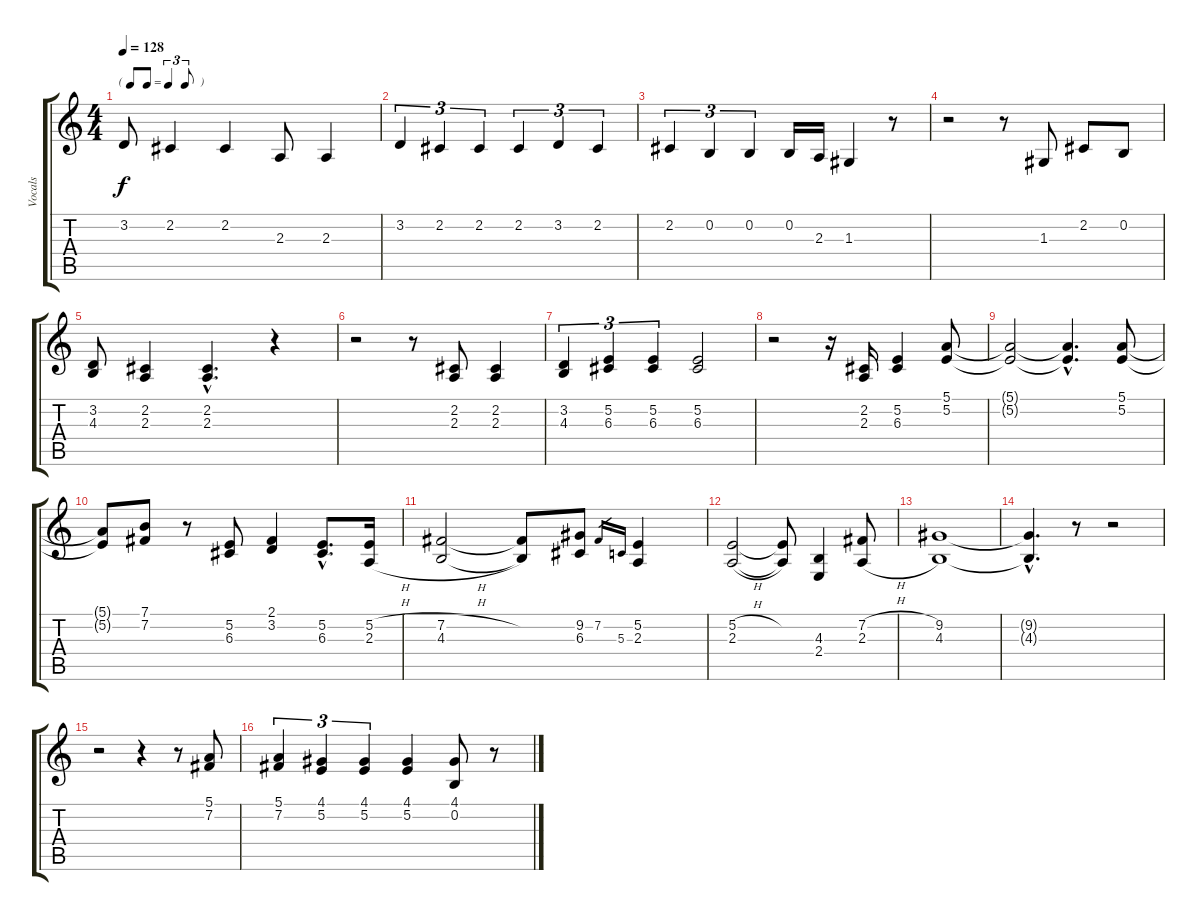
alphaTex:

\track ("Vocals" "Vocals") {instrument tenorsax}
\staff {score tabs}
\tuning (E4 B3 G3 D3 A2 E2) {hide}
\ts (4 4)
\tf triplet8th
\tempo 128
\clef g2
\ks c
3.2.8{dy f} 2.2.4 2.2.4 2.3.8 2.3.4 |
3.2.4{tu (3 2)} 2.2.4{tu (3 2)} 2.2.4{tu (3 2)} 2.2.4{tu (3 2)} 3.2.4{tu (3 2)} 2.2.4{tu (3 2)} |
2.2.4{tu (3 2)} 0.2.4{tu (3 2)} 0.2.4{tu (3 2)} 0.2.16 2.3.16 1.3.4 r.8 |
r.2 r.8 1.3.8 2.2.8 0.2.8 |
(3.2 4.3).8 (2.2 2.3).4 (2.2{hac} 2.3{hac}).4{d} r.4 |
r.2 r.8 (2.2 2.3).8 (2.2 2.3).4 |
(3.2 4.3).4{tu (3 2)} (5.2 6.3).4{tu (3 2)} (5.2 6.3).4{tu (3 2)} (5.2 6.3).2 |
r.2 r.16 (2.2 2.3).16 (5.2 6.3).4 (5.1 5.2).8 |
(5.1{t} 5.2{t}).2 (5.1{hac t} 5.2{hac t}).4{d} (5.1 5.2).8 |
(5.1{t} 5.2{t}).8 (7.1 7.2).8 r.8 (5.2 6.3).8 (2.1 3.2).4 (5.2{hac} 6.3{hac}).8{d} (5.2{h} 2.3{h}).16 |
(7.2{h} 4.3{h}).2 (7.2{t} 4.3{t}).8 (9.2 6.3).8 7.2.16{gr} 5.3.16{gr} (5.2 2.3).4 |
(5.2{h} 2.3{h}).2 (5.2{t} 2.3{t}).8 (4.3 2.4).4 (7.2{h} 2.3{h}).8 |
(9.2 4.3).1{volume 8} |
(9.2{hac t} 4.3{hac t}).4{d} r.8 r.2 |
r.2 r.4{volume 16} r.8 (5.1 7.2).8 |
(5.1 7.2).4{tu (3 2)} (4.1 5.2).4{tu (3 2)} (4.1 5.2).4{tu (3 2)} (4.1 5.2).4 (4.1 0.2).8 r.8
